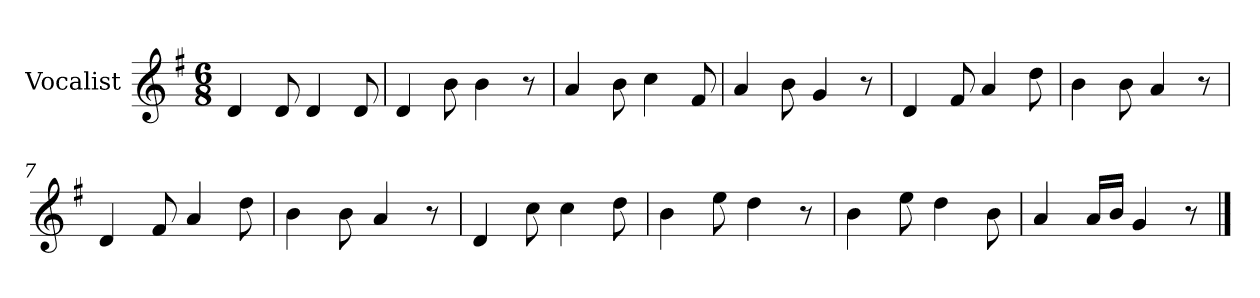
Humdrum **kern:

**kern
*part1
*staff1
*I"Vocalist
*k[f#]
*G:
*M6/8
=1
4d
8d
4d
8d
=2
4d
8b
4b
8r
=3
4a
8b
4cc
8f#
=4
4a
8b
4g
8r
=5
4d
8f#
4a
8dd
=6
4b
8b
4a
8r
=7
4d
8f#
4a
8dd
=8
4b
8b
4a
8r
=9
4d
8cc
4cc
8dd
=10
4b
8ee
4dd
8r
=11
4b
8ee
4dd
8b
=12
4a
16aLL
16bJJ
4g
8r
==
*-
